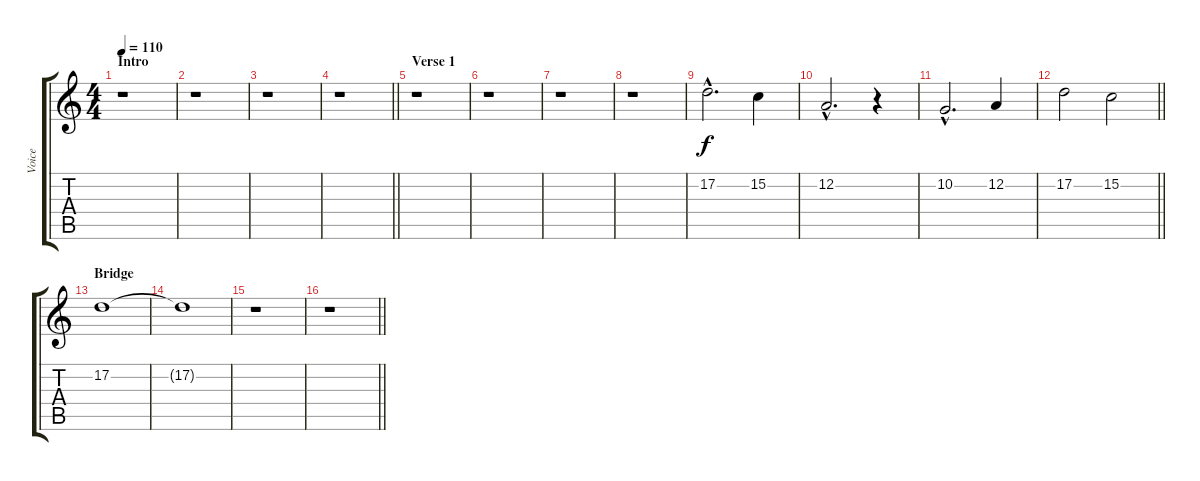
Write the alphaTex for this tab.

\track ("Voice" "Voice") {instrument tenorsax}
\staff {score tabs}
\tuning (D4 A3 F3 C3 G2 D2) {hide}
\ts (4 4)
\section ("" "Intro")
\tempo 110
\clef g2
\ks c
r.1{dy f instrument tenorsax} |
r.1 |
r.1 |
\barLineRight lightlight
r.1 |
\section ("" "Verse 1")
r.1 |
r.1 |
r.1 |
r.1 |
17.2{hac}.2{d} 15.2.4 |
12.2{hac}.2{d} r.4 |
10.2{hac}.2{d} 12.2.4 |
\barLineRight lightlight
17.2.2 15.2.2 |
\section ("" "Bridge")
17.2.1{volume 0} |
17.2{t}.1 |
r.1 |
\barLineRight lightlight
r.1
